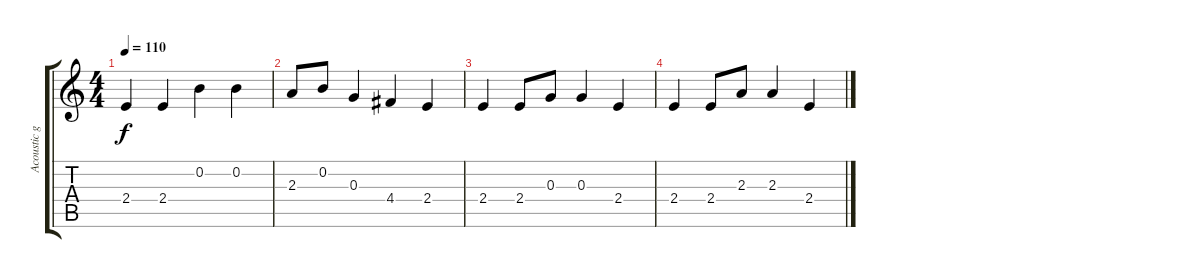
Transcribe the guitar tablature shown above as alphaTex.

\track ("Acoustic guitar" "Acoustic g") {instrument acousticguitarsteel}
\staff {score tabs}
\tuning (E4 B3 G3 D3 A2 E2) {hide}
\ts (4 4)
\tempo 110
\clef g2
\ks c
2.4.4{dy f} 2.4.4 0.2.4 0.2.4 |
2.3.8 0.2.8 0.3.4 4.4.4 2.4.4 |
2.4.4 2.4.8 0.3.8 0.3.4 2.4.4 |
2.4.4 2.4.8 2.3.8 2.3.4 2.4.4
